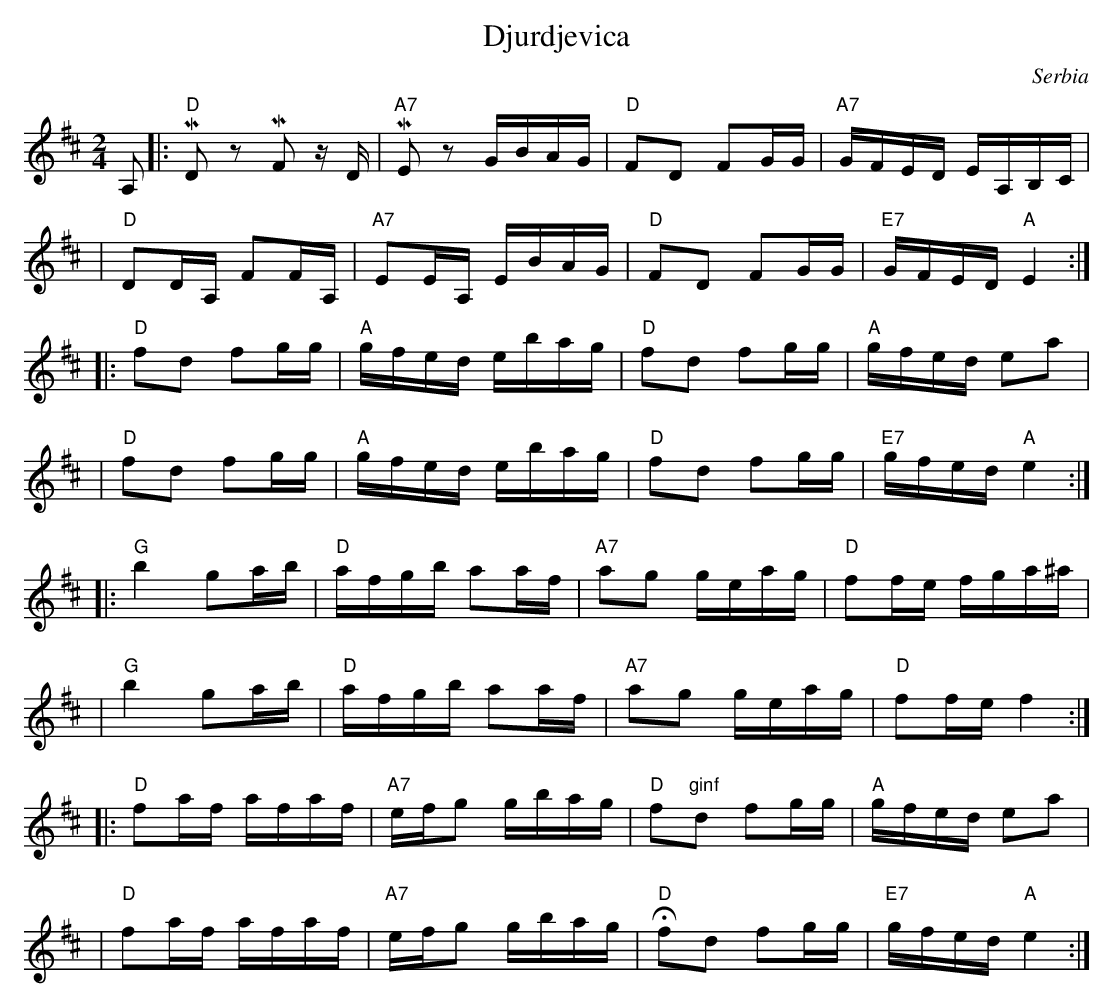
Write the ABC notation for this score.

X:1
T: Djurdjevica
O: Serbia
M: 2/4
L: 1/16
K: D
A,2- \
|: "D"MD2z2 MF2z D- | "A7"ME2z2 GBAG | "D"F2D2 F2GG | "A7"GFED EA,B,C |
| "D"D2DA, F2FA, | "A7"E2EA, EBAG | "D"F2D2 F2GG | "E7"GFED "A"E4 :|
|: "D"f2d2 f2gg | "A"gfed ebag | "D"f2d2 f2gg | "A"gfed e2a2 |
| "D"f2d2 f2gg | "A"gfed ebag | "D"f2d2 f2gg | "E7"gfed "A"e4 :|
|: "G"b4 g2ab | "D"afgb a2af | "A7"a2g2 geag | "D"f2fe fga^a |
| "G"b4 g2ab | "D"afgb a2af | "A7"a2g2 geag | "D"f2fe f4 :|
|: "D"f2af afaf | "A7"efg2 gbag | "D"f2"ginf"d2 f2gg | "A"gfed e2a2 |
| "D"f2af afaf | "A7"efg2 gbag | "D"Hf2d2 f2gg | "E7"gfed "A"e4 :|
